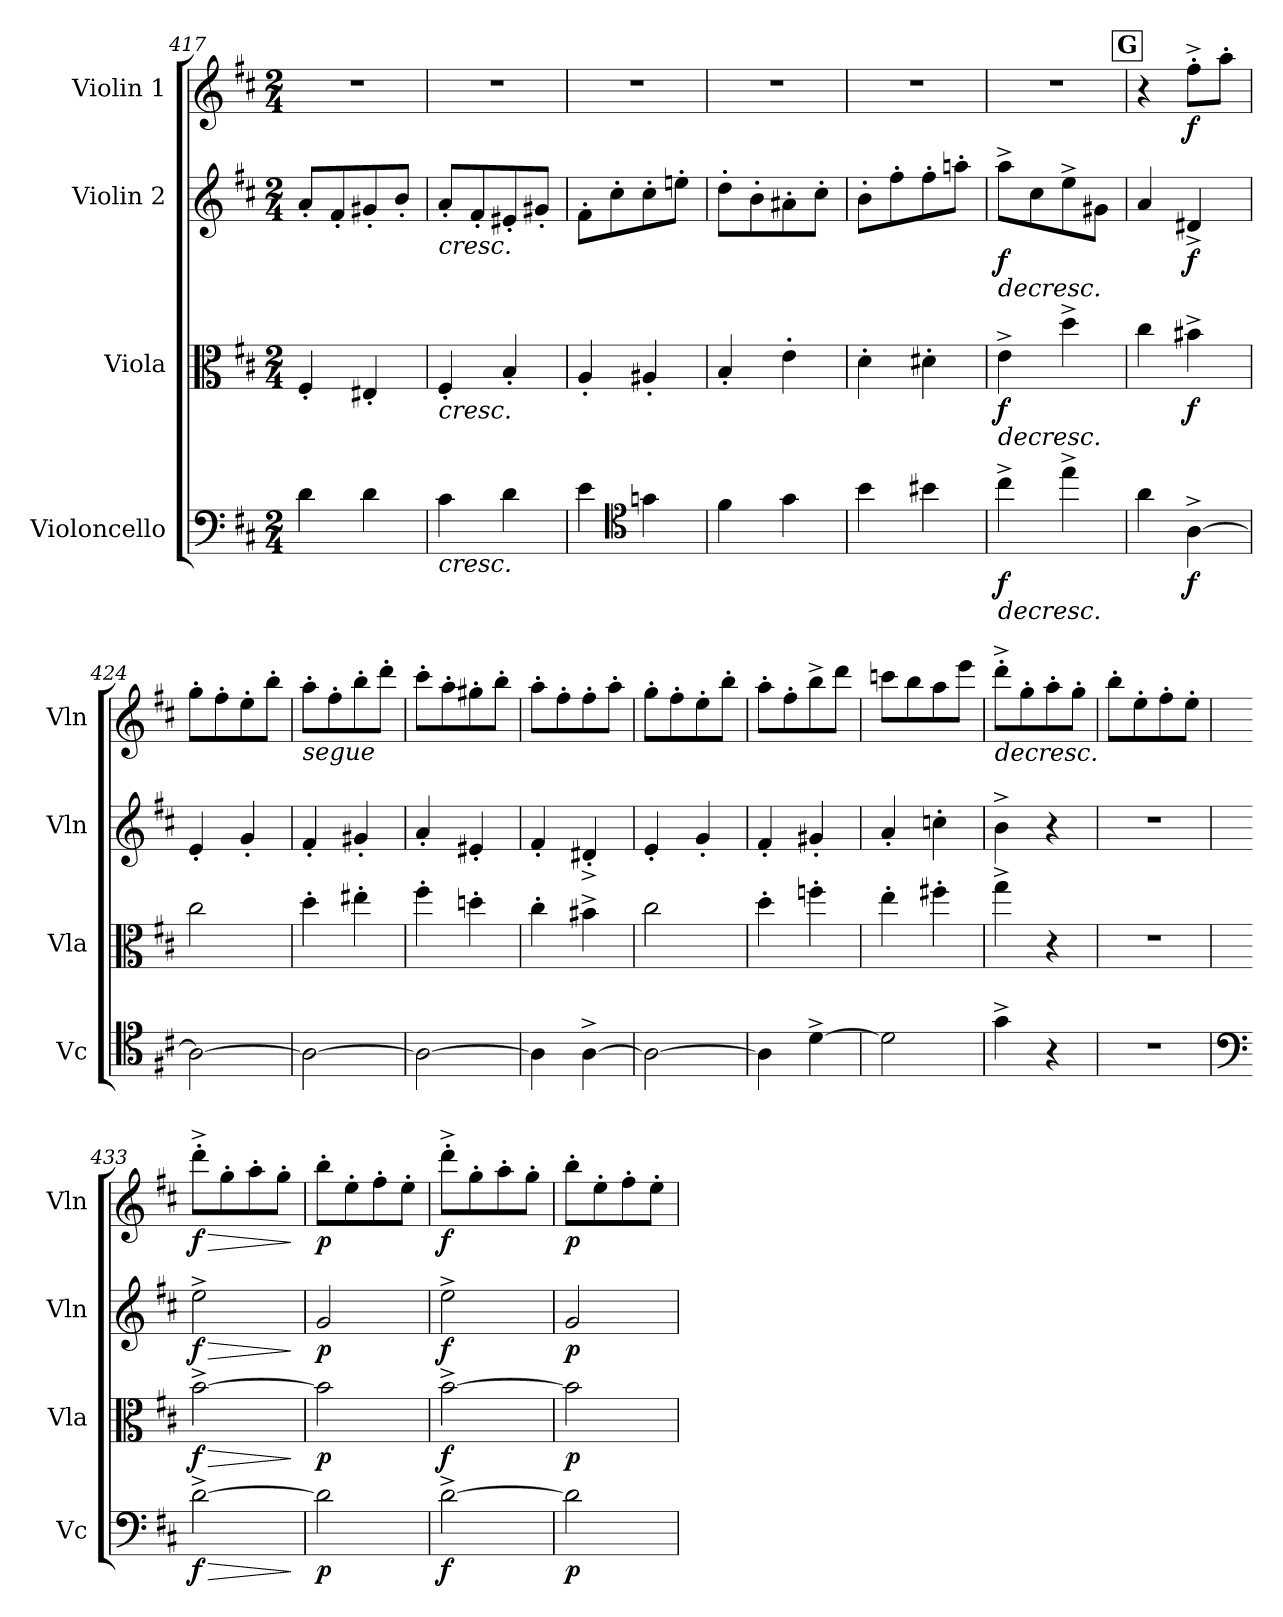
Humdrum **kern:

**kern	**dynam	**kern	**dynam	**kern	**dynam	**kern	**dynam
*part4	*part4	*part3	*part3	*part2	*part2	*part1	*part1
*staff4	*staff4	*staff3	*staff3	*staff2	*staff2	*staff1	*staff1
*I"Violoncello	*	*I"Viola	*	*I"Violin 2	*	*I"Violin 1	*
*I'Vc	*	*I'Vla	*	*I'Vln	*	*I'Vln	*
*clefF4	*	*clefC3	*	*clefG2	*	*clefG2	*
*k[f#c#]	*	*k[f#c#]	*	*k[f#c#]	*	*k[f#c#]	*
*M2/4	*	*M2/4	*	*M2/4	*	*M2/4	*
=417	=417	=417	=417	=417	=417	=417	=417
4d\	.	4F#'/	.	8a'/L	.	2r	.
.	.	.	.	8f#'/	.	.	.
4d\	.	4E#X'/	.	8g#X'/	.	.	.
.	.	.	.	8b'/J	.	.	.
=418	=418	=418	=418	=418	=418	=418	=418
!	!	!	!	!LO:TX:b:i:t=cresc.	!	!	!
!	!	!LO:TX:b:i:t=cresc.	!	!	!	!	!
!LO:TX:b:i:t=cresc.	!	!	!	!	!	!	!
4c#\	.	4F#'/	.	8a'/L	.	2r	.
.	.	.	.	8f#'/	.	.	.
4d\	.	4B'/	.	8e#X'/	.	.	.
.	.	.	.	8g#X'/J	.	.	.
=419	=419	=419	=419	=419	=419	=419	=419
4e\	.	4A'/	.	8f#'\L	.	2r	.
.	.	.	.	8cc#'\	.	.	.
*clefC4	*	*	*	*	*	*	*
4gn\	.	4A#X'/	.	8cc#'\	.	.	.
.	.	.	.	8een'\J	.	.	.
=420	=420	=420	=420	=420	=420	=420	=420
4f#\	.	4B'/	.	8dd'\L	.	2r	.
.	.	.	.	8b'\	.	.	.
4g\	.	4e'\	.	8a#X'\	.	.	.
.	.	.	.	8cc#'\J	.	.	.
=421	=421	=421	=421	=421	=421	=421	=421
4b\	.	4d'\	.	8b'\L	.	2r	.
.	.	.	.	8ff#'\	.	.	.
4b#X\	.	4d#X'\	.	8ff#'\	.	.	.
.	.	.	.	8aan'\J	.	.	.
=422	=422	=422	=422	=422	=422	=422	=422
!	!LO:HP:b	!	!LO:HP:b	!	!LO:HP:b	!	!
!	!LO:DY:n=1:b	!	!LO:DY:n=1:b	!	!LO:DY:n=1:b	!	!
4cc#^\	> f	4e^\	> f	8aa^\L	> f	2r	.
.	.	.	.	8cc#\	.	.	.
4ee^\	.	4dd^\	.	8ee^\	.	.	.
.	.	.	.	8g#X\J	.	.	.
!!LO:REH:place=s1:a:B:cj:fs=14:t=G
=423	=423	=423	=423	=423	=423	=423	=423
4a\	.	4cc#\	.	4a/	.	4r	.
!	!LO:DY:b	!	!LO:DY:b	!	!LO:DY:b	!	!LO:DY:b
[4A^\	f	4b#X^\	f	4d#X^>/	f	8ff#'^>\L	f
.	.	.	.	.	.	8aa'\J	.
=424	=424	=424	=424	=424	=424	=424	=424
2A\_	.	2cc#\	.	4e'/	.	8gg'\L	.
.	.	.	.	.	.	8ff#'\	.
.	.	.	.	4g'/	.	8ee'\	.
.	.	.	.	.	.	8bb'\J	.
=425	=425	=425	=425	=425	=425	=425	=425
!	!	!	!	!	!	!LO:TX:b:i:t=segue	!
2A\_	.	4dd'\	.	4f#'/	.	8aa'\L	.
.	.	.	.	.	.	8ff#'\	.
.	.	4ee#X'\	.	4g#X'/	.	8bb'\	.
.	.	.	.	.	.	8ddd'\J	.
!!LO:PB:g=z
=426	=426	=426	=426	=426	=426	=426	=426
2A\_	.	4ff#'\	.	4a'/	.	8ccc#'\L	.
.	.	.	.	.	.	8aa'\	.
.	.	4ddn'\	.	4e#X'/	.	8gg#X'\	.
.	.	.	.	.	.	8bb'\J	.
!!LO:LB:g=z
=427	=427	=427	=427	=427	=427	=427	=427
4A\]	.	4cc#'\	.	4f#'/	.	8aa'\L	.
.	.	.	.	.	.	8ff#'\	.
[4A^\	.	4b#X^\	.	4d#X'^>/	.	8ff#'\	.
.	.	.	.	.	.	8aa'\J	.
=428	=428	=428	=428	=428	=428	=428	=428
2A\_	.	2cc#\	.	4e'/	.	8gg'\L	.
.	.	.	.	.	.	8ff#'\	.
.	.	.	.	4g'/	.	8ee'\	.
.	.	.	.	.	.	8bb'\J	.
=429	=429	=429	=429	=429	=429	=429	=429
4A\]	.	4dd'\	.	4f#'/	.	8aa'\L	.
.	.	.	.	.	.	8ff#'\	.
[4d^\	.	4ffn'\	.	4g#X'/	.	8bb^\	.
.	.	.	.	.	.	8ddd\J	.
=430	=430	=430	=430	=430	=430	=430	=430
2d\]	.	4ee'\	.	4a'/	.	8cccn\L	.
.	.	.	.	.	.	8bb\	.
.	.	4ff#X'\	.	4ccn'\	.	8aa\	.
.	.	.	.	.	.	8eee\J	.
=431	=431	=431	=431	=431	=431	=431	=431
!	!	!	!	!	!	!	!LO:HP:b
4g^\	.	4gg^\	.	4b^\	.	8ddd'^\L	>
.	.	.	.	.	.	8gg'\	.
4r	.	4r	.	4r	.	8aa'\	.
.	.	.	.	.	.	8gg'\J	.
=432	=432	=432	=432	=432	=432	=432	=432
2r	.	2r	.	2r	.	8bb'\L	.
.	.	.	.	.	.	8ee'\	.
.	.	.	.	.	.	8ff#'\	.
.	.	.	.	.	.	8ee'\J	.
=433	=433	=433	=433	=433	=433	=433	=433
*clefF4	*	*	*	*	*	*	*
!	!LO:HP:b	!	!LO:HP:b	!	!LO:HP:b	!	!LO:HP:b
!	!LO:DY:n=1:b	!	!LO:DY:n=1:b	!	!LO:DY:n=1:b	!	!LO:DY:n=1:b
[2d^\	> f	[2b^\	> f	2ee^\	> f	8ddd'^\L	> f
.	.	.	.	.	.	8gg'\	.
.	.	.	.	.	.	8aa'\	.
.	.	.	.	.	.	8gg'\J	.
.	]	.	]	.	]	.	]
=434	=434	=434	=434	=434	=434	=434	=434
!	!LO:DY:b	!	!LO:DY:b	!	!LO:DY:b	!	!LO:DY:b
2d\]	p	2b\]	p	2g/	p	8bb'\L	p
.	.	.	.	.	.	8ee'\	.
.	.	.	.	.	.	8ff#'\	.
.	.	.	.	.	.	8ee'\J	.
=435	=435	=435	=435	=435	=435	=435	=435
!	!LO:DY:b	!	!LO:DY:b	!	!LO:DY:b	!	!LO:DY:b
[2d^\	f	[2b^\	f	2ee^\	f	8ddd'^\L	f
.	.	.	.	.	.	8gg'\	.
.	.	.	.	.	.	8aa'\	.
.	.	.	.	.	.	8gg'\J	.
.	]	.	]	.	]	.	]
=436	=436	=436	=436	=436	=436	=436	=436
!	!LO:DY:b	!	!LO:DY:b	!	!LO:DY:b	!	!LO:DY:b
2d\]	p	2b\]	p	2g/	p	8bb'\L	p
.	.	.	.	.	.	8ee'\	.
.	.	.	.	.	.	8ff#'\	.
.	.	.	.	.	.	8ee'\J	.
=	=	=	=	=	=	=	=
*-	*-	*-	*-	*-	*-	*-	*-
